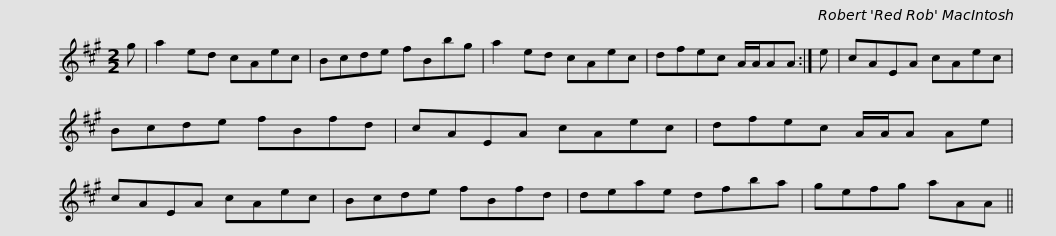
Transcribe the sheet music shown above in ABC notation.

X:1
L:1/8
M:2/2
I:linebreak $
K:A
V:1 treble
V:1
 g | a2 ed cAec | Bcde fBbg | a2 ed cAec | dfec A/A/AA :| %5
 e | cAEA cAec |$ Bcde fBfd | cAEA cAec | dfec A/A/A Ae | %10
 cAEA cAec | Bcde fBfd |$ deae dfba | gefg aAA || %14
